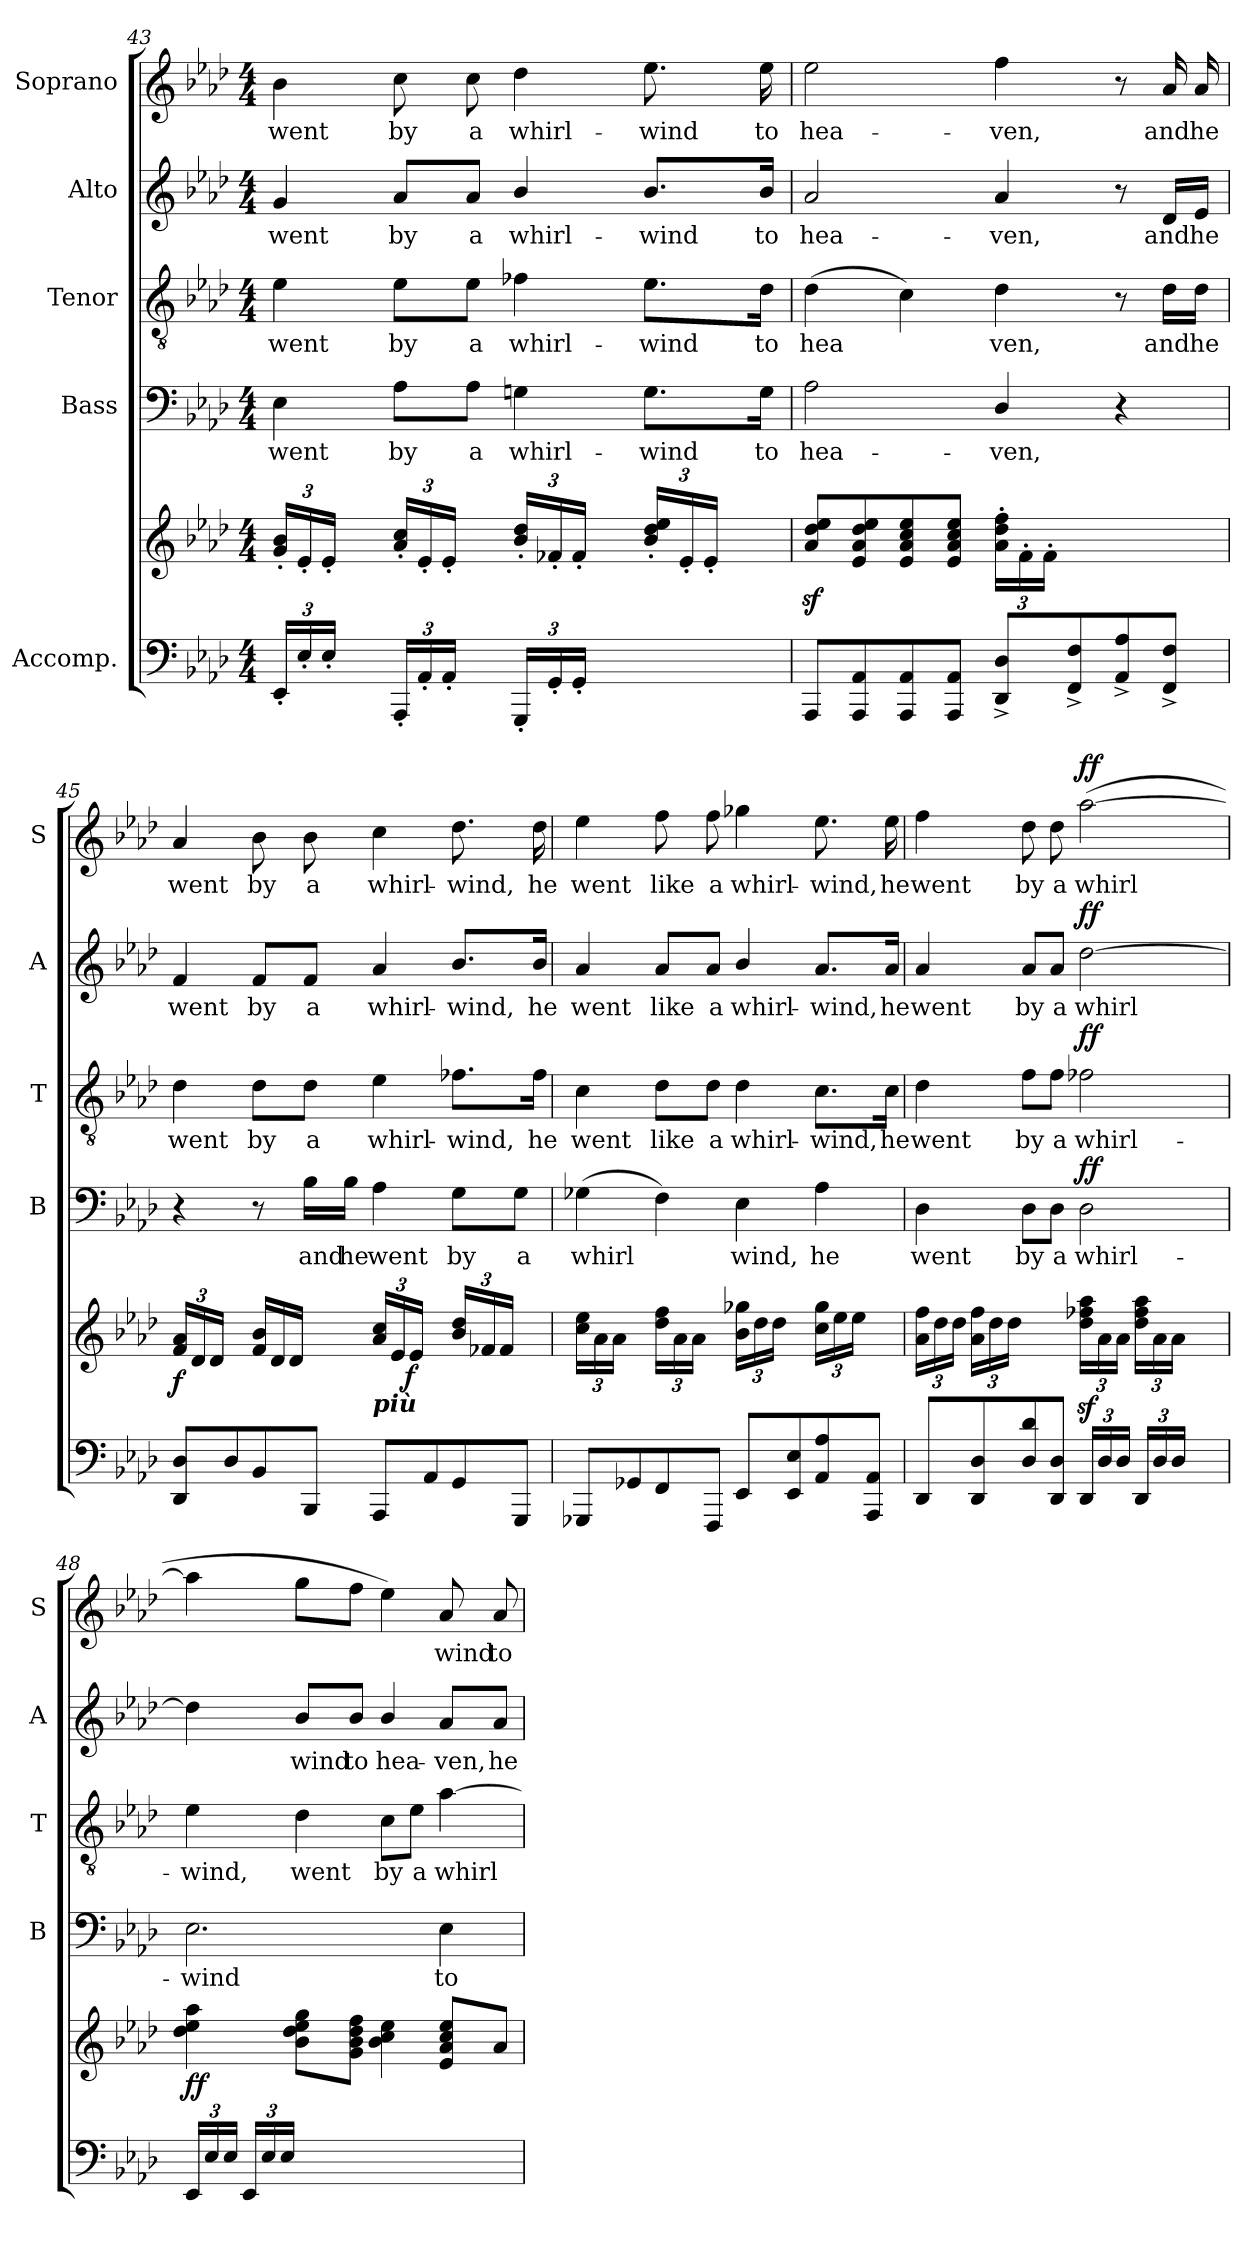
**kern	**kern	**dynam	**kern	**text	**dynam	**kern	**text	**dynam	**kern	**text	**dynam	**kern	**text	**dynam
*part5	*part5	*part5	*part4	*part4	*part4	*part3	*part3	*part3	*part2	*part2	*part2	*part1	*part1	*part1
*staff6	*staff5	*staff5/6	*staff4	*staff4	*staff4	*staff3	*staff3	*staff3	*staff2	*staff2	*staff2	*staff1	*staff1	*staff1
*I"Accomp.	*	*	*I"Bass	*	*	*I"Tenor	*	*	*I"Alto	*	*	*I"Soprano	*	*
*	*	*	*I'B	*	*	*I'T	*	*	*I'A	*	*	*I'S	*	*
!!LO:LB:g=z
*clefF4	*clefG2	*	*clefF4	*	*	*clefGv2	*	*	*clefG2	*	*	*clefG2	*	*
*k[b-e-a-d-]	*k[b-e-a-d-]	*	*k[b-e-a-d-]	*	*	*k[b-e-a-d-]	*	*	*k[b-e-a-d-]	*	*	*k[b-e-a-d-]	*	*
*A-:	*A-:	*	*A-:	*	*	*A-:	*	*	*A-:	*	*	*A-:	*	*
*M4/4	*M4/4	*	*M4/4	*	*	*M4/4	*	*	*M4/4	*	*	*M4/4	*	*
=43	=43	=43	=43	=43	=43	=43	=43	=43	=43	=43	=43	=43	=43	=43
!	!	!	!	!LO:LY:b	!	!	!LO:LY:b	!	!	!LO:LY:b	!	!	!LO:LY:b	!
24EE-'</LL	24g/'< 24b-/'<LL	.	4E-\	went	.	4e-\	went	.	4g/	went	.	4b-\	went	.
24E-'</	24e-'</	.	.	.	.	.	.	.	.	.	.	.	.	.
24E-'</JJ	24e-'</JJ	.	.	.	.	.	.	.	.	.	.	.	.	.
8ryy	8ryy	.	.	.	.	.	.	.	.	.	.	.	.	.
!	!	!	!	!LO:LY:b	!	!	!LO:LY:b	!	!	!LO:LY:b	!	!	!LO:LY:b	!
24AAA-'</LL	24a-/'< 24cc/'<LL	.	8A-i\L	by	.	8e-\L	by	.	8a-/L	by	.	8cc\	by	.
24AA-'</	24e-'</	.	.	.	.	.	.	.	.	.	.	.	.	.
24AA-'</JJ	24e-'</JJ	.	.	.	.	.	.	.	.	.	.	.	.	.
!	!	!	!	!LO:LY:b	!	!	!LO:LY:b	!	!	!LO:LY:b	!	!	!LO:LY:b	!
8ryy	8ryy	.	8A-\J	a	.	8e-\J	a	.	8a-/J	a	.	8cc\	a	.
!	!	!	!	!LO:LY:b	!	!	!LO:LY:b	!	!	!LO:LY:b	!	!	!LO:LY:b	!
24GGG'</LL	24b-/'< 24dd-i/'<LL	.	4Gni\	whirl-	.	4f-X\	whirl-	.	4b-/	whirl-	.	4dd-i\	whirl-	.
24GG'</	24f-X'</	.	.	.	.	.	.	.	.	.	.	.	.	.
24GG'</JJ	24f-'</JJ	.	.	.	.	.	.	.	.	.	.	.	.	.
8ryy	8ryy	.	.	.	.	.	.	.	.	.	.	.	.	.
!	!	!	!	!LO:LY:b	!	!	!LO:LY:b	!	!	!LO:LY:b	!	!	!LO:LY:b	!
8ryy	24b-/'< 24dd-/'< 24ee-/'<LL	.	8.G\L	-wind	.	8.e-\L	-wind	.	8.b-/L	-wind	.	8.ee-\	-wind	.
.	24e-'</	.	.	.	.	.	.	.	.	.	.	.	.	.
.	24e-'</JJ	.	.	.	.	.	.	.	.	.	.	.	.	.
8ryy	8ryy	.	.	.	.	.	.	.	.	.	.	.	.	.
!	!	!	!	!LO:LY:b	!	!	!LO:LY:b	!	!	!LO:LY:b	!	!	!LO:LY:b	!
.	.	.	16G\Jk	to	.	16d-i\Jk	to	.	16b-/Jk	to	.	16ee-\	to	.
=44	=44	=44	=44	=44	=44	=44	=44	=44	=44	=44	=44	=44	=44	=44
!	!	!	!	!LO:LY:b	!	!	!LO:LY:b	!	!	!LO:LY:b	!	!	!LO:LY:b	!
8AAA-/L	8a-/z< 8dd-/z< 8ee-/z<L	.	2A-\	hea-	.	(>4d-\	hea­	.	2a-/	hea-	.	2ee-\	hea-	.
8AAA-/ 8AA-/	8e-/ 8a-/ 8dd-/ 8ee-/	.	.	.	.	.	.	.	.	.	.	.	.	.
8AAA-/ 8AA-/	8e-/ 8a-/ 8cc/ 8ee-/	.	.	.	.	4c\)	.	.	.	.	.	.	.	.
8AAA-/ 8AA-/J	8e-/ 8a-/ 8cc/ 8ee-/J	.	.	.	.	.	.	.	.	.	.	.	.	.
!	!	!	!	!LO:LY:b	!	!	!LO:LY:b	!	!	!LO:LY:b	!	!	!LO:LY:b	!
8DD-/^< 8D-/^<L	24a-\'> 24dd-\'> 24ff\'>LL	.	4D-/	-ven,	.	4d-\	ven,	.	4a-/	-ven,	.	4ff\	-ven,	.
.	24f'>\	.	.	.	.	.	.	.	.	.	.	.	.	.
.	24f'>\JJ	.	.	.	.	.	.	.	.	.	.	.	.	.
8FF/^< 8F/^<	8ryy	.	.	.	.	.	.	.	.	.	.	.	.	.
8AA-/^< 8A-/^<	8ryy	.	4r	.	.	8r	.	.	8r	.	.	8r	.	.
!	!	!	!	!	!	!	!LO:LY:b	!	!	!LO:LY:b	!	!	!LO:LY:b	!
8FF/^< 8F/^<J	8ryy	.	.	.	.	16d-\LL	and	.	16d-/LL	and	.	16a-/	and	.
!	!	!	!	!	!	!	!LO:LY:b	!	!	!LO:LY:b	!	!	!LO:LY:b	!
.	.	.	.	.	.	16d-\JJ	he	.	16e-/JJ	he	.	16a-/	he	.
=45	=45	=45	=45	=45	=45	=45	=45	=45	=45	=45	=45	=45	=45	=45
!	!	!LO:DY:b	!	!	!	!	!LO:LY:b	!	!	!LO:LY:b	!	!	!LO:LY:b	!
8DD-/ 8D-/L	24f/ 24a-/LL	f	4r	.	.	4d-\	went	.	4f/	went	.	4a-/	went	.
.	24d-/	.	.	.	.	.	.	.	.	.	.	.	.	.
.	24d-/JJ	.	.	.	.	.	.	.	.	.	.	.	.	.
8D-/	8ryy	.	.	.	.	.	.	.	.	.	.	.	.	.
*	*Xtuplet	*	*	*	*	*	*	*	*	*	*	*	*	*
!	!	!	!	!	!	!	!LO:LY:b	!	!	!LO:LY:b	!	!	!LO:LY:b	!
8BB-/	24f/ 24b-/LL	.	8r	.	.	8d-\L	by	.	8f/L	by	.	8b-\	by	.
.	24d-/	.	.	.	.	.	.	.	.	.	.	.	.	.
.	24d-/JJ	.	.	.	.	.	.	.	.	.	.	.	.	.
!	!	!	!	!LO:LY:b	!	!	!LO:LY:b	!	!	!LO:LY:b	!	!	!LO:LY:b	!
8BBB-/J	8ryy	.	16B-\LL	and	.	8d-\J	a	.	8f/J	a	.	8b-\	a	.
!	!	!	!	!LO:LY:b	!	!	!	!	!	!	!	!	!	!
.	.	.	16B-\JJ	he	.	.	.	.	.	.	.	.	.	.
*	*tuplet	*	*	*	*	*	*	*	*	*	*	*	*	*
!	!LO:TX:b:Bi:t=più	!	!	!	!	!	!	!	!	!	!	!	!	!
!	!	!	!	!LO:LY:b	!	!	!LO:LY:b	!	!	!LO:LY:b	!	!	!LO:LY:b	!
8AAA-/L	24a-/ 24cc/LL	.	4A-\	went	.	4e-\	whirl-	.	4a-/	whirl-	.	4cc\	whirl-	.
.	24e-/	.	.	.	.	.	.	.	.	.	.	.	.	.
!	!	!LO:DY:b	!	!	!	!	!	!	!	!	!	!	!	!
.	24e-/JJ	f	.	.	.	.	.	.	.	.	.	.	.	.
8AA-/	8ryy	.	.	.	.	.	.	.	.	.	.	.	.	.
!	!	!	!	!LO:LY:b	!	!	!LO:LY:b	!	!	!LO:LY:b	!	!	!LO:LY:b	!
8GG/	24b-/ 24dd-/LL	.	8G\L	by	.	8.f-X\L	-wind,	.	8.b-/L	-wind,	.	8.dd-\	-wind,	.
.	24f-X/	.	.	.	.	.	.	.	.	.	.	.	.	.
.	24f-/JJ	.	.	.	.	.	.	.	.	.	.	.	.	.
!	!	!	!	!LO:LY:b	!	!	!	!	!	!	!	!	!	!
8GGG/J	8ryy	.	8G\J	a	.	.	.	.	.	.	.	.	.	.
!	!	!	!	!	!	!	!LO:LY:b	!	!	!LO:LY:b	!	!	!LO:LY:b	!
.	.	.	.	.	.	16f-\Jk	he	.	16b-/Jk	he	.	16dd-\	he	.
!!LO:LB:g=z
=46	=46	=46	=46	=46	=46	=46	=46	=46	=46	=46	=46	=46	=46	=46
!	!	!	!	!LO:LY:b	!	!	!LO:LY:b	!	!	!LO:LY:b	!	!	!LO:LY:b	!
8GGG-X/L	24cc\ 24ee-\LL	.	(>4G-X\	whirl­	.	4c\	went	.	4a-/	went	.	4ee-\	went	.
.	24a-\	.	.	.	.	.	.	.	.	.	.	.	.	.
.	24a-\JJ	.	.	.	.	.	.	.	.	.	.	.	.	.
8GG-X/	8ryy	.	.	.	.	.	.	.	.	.	.	.	.	.
!	!	!	!	!	!	!	!LO:LY:b	!	!	!LO:LY:b	!	!	!LO:LY:b	!
8FF/	24dd-\ 24ff\LL	.	4F\)	.	.	8d-\L	like	.	8a-/L	like	.	8ff\	like	.
.	24a-\	.	.	.	.	.	.	.	.	.	.	.	.	.
.	24a-\JJ	.	.	.	.	.	.	.	.	.	.	.	.	.
!	!	!	!	!	!	!	!LO:LY:b	!	!	!LO:LY:b	!	!	!LO:LY:b	!
8FFF/J	8ryy	.	.	.	.	8d-\J	a	.	8a-/J	a	.	8ff\	a	.
!	!	!	!	!LO:LY:b	!	!	!LO:LY:b	!	!	!LO:LY:b	!	!	!LO:LY:b	!
8EE-/L	24b-\ 24gg-X\LL	.	4E-\	wind,	.	4d-\	whirl-	.	4b-/	whirl-	.	4gg-X\	whirl-	.
.	24dd-\	.	.	.	.	.	.	.	.	.	.	.	.	.
.	24dd-\JJ	.	.	.	.	.	.	.	.	.	.	.	.	.
8EE-/ 8E-/	8ryy	.	.	.	.	.	.	.	.	.	.	.	.	.
!	!	!	!	!LO:LY:b	!	!	!LO:LY:b	!	!	!LO:LY:b	!	!	!LO:LY:b	!
8AA-/ 8A-/	24cc\ 24gg-\LL	.	4A-\	he	.	8.c\L	-wind,	.	8.a-/L	-wind,	.	8.ee-\	-wind,	.
.	24ee-\	.	.	.	.	.	.	.	.	.	.	.	.	.
.	24ee-\JJ	.	.	.	.	.	.	.	.	.	.	.	.	.
8AAA-/ 8AA-/J	8ryy	.	.	.	.	.	.	.	.	.	.	.	.	.
!	!	!	!	!	!	!	!LO:LY:b	!	!	!LO:LY:b	!	!	!LO:LY:b	!
.	.	.	.	.	.	16c\Jk	he	.	16a-/Jk	he	.	16ee-\	he	.
=47	=47	=47	=47	=47	=47	=47	=47	=47	=47	=47	=47	=47	=47	=47
!	!	!	!	!LO:LY:b	!	!	!LO:LY:b	!	!	!LO:LY:b	!	!	!LO:LY:b	!
8DD-/L	24a-\ 24ff\LL	.	4D-\	went	.	4d-\	went	.	4a-/	went	.	4ff\	went	.
.	24dd-\	.	.	.	.	.	.	.	.	.	.	.	.	.
.	24dd-\JJ	.	.	.	.	.	.	.	.	.	.	.	.	.
8DD-/ 8D-/	24a-\ 24ff\LL	.	.	.	.	.	.	.	.	.	.	.	.	.
.	24dd-\	.	.	.	.	.	.	.	.	.	.	.	.	.
.	24dd-\JJ	.	.	.	.	.	.	.	.	.	.	.	.	.
!	!	!	!	!LO:LY:b	!	!	!LO:LY:b	!	!	!LO:LY:b	!	!	!LO:LY:b	!
8D-/ 8d-/	4ryy	.	8D-\L	by	.	8f\L	by	.	8a-/L	by	.	8dd-\	by	.
!	!	!	!	!LO:LY:b	!	!	!LO:LY:b	!	!	!LO:LY:b	!	!	!LO:LY:b	!
8DD-/ 8D-/J	.	.	8D-\J	a	.	8f\J	a	.	8a-/J	a	.	8dd-\	a	.
!	!	!	!	!LO:LY:b	!LO:DY:b	!	!LO:LY:b	!LO:DY:b	!	!LO:LY:b	!LO:DY:b	!	!LO:LY:b	!LO:DY:b
24DD-/LL	24dd-\z< 24ff-X\z< 24aa-\z<LL	.	2D-\	whirl-	ff	2f-X\	whirl-	ff	[2dd-\	whirl­	ff	(>[2aa-\	whirl­	ff
24D-/	24a-\	.	.	.	.	.	.	.	.	.	.	.	.	.
24D-/JJ	24a-\JJ	.	.	.	.	.	.	.	.	.	.	.	.	.
24DD-/LL	24dd-\ 24ff-\ 24aa-\LL	.	.	.	.	.	.	.	.	.	.	.	.	.
24D-/	24a-\	.	.	.	.	.	.	.	.	.	.	.	.	.
24D-/JJ	24a-\JJ	.	.	.	.	.	.	.	.	.	.	.	.	.
4ryy	4ryy	.	.	.	.	.	.	.	.	.	.	.	.	.
=48	=48	=48	=48	=48	=48	=48	=48	=48	=48	=48	=48	=48	=48	=48
!	!	!LO:DY:b	!	!LO:LY:b	!	!	!LO:LY:b	!	!	!	!	!	!	!
24EE-/LL	4dd-\ 4ee-\ 4aa-\	ff	2.E-\	-wind	.	4e-\	-wind,	.	4dd-\]	.	.	4aa-\]	.	.
24E-/	.	.	.	.	.	.	.	.	.	.	.	.	.	.
24E-/JJ	.	.	.	.	.	.	.	.	.	.	.	.	.	.
24EE-/LL	.	.	.	.	.	.	.	.	.	.	.	.	.	.
24E-/	.	.	.	.	.	.	.	.	.	.	.	.	.	.
24E-/JJ	.	.	.	.	.	.	.	.	.	.	.	.	.	.
!	!	!	!	!	!	!	!LO:LY:b	!	!	!LO:LY:b	!	!	!	!
4ryy	8b-\ 8dd-\ 8ee-\ 8gg\L	.	.	.	.	4d-\	went	.	8b-/L	wind	.	8gg\L	.	.
!	!	!	!	!	!	!	!	!	!	!LO:LY:b	!	!	!	!
.	8g\ 8b-\ 8dd-\ 8ff\J	.	.	.	.	.	.	.	8b-/J	to	.	8ff\J	.	.
!	!	!	!	!	!	!	!LO:LY:b	!	!	!LO:LY:b	!	!	!	!
4ryy	4b-\ 4cc\ 4ee-\	.	.	.	.	8c\L	by	.	4b-/	hea-	.	4ee-\)	.	.
!	!	!	!	!	!	!	!LO:LY:b	!	!	!	!	!	!	!
.	.	.	.	.	.	8e-\J	a	.	.	.	.	.	.	.
!	!	!	!	!LO:LY:b	!	!	!LO:LY:b	!	!	!LO:LY:b	!	!	!LO:LY:b	!
4ryy	8e-/ 8a-/ 8cc/ 8ee-/L	.	4E-\	to	.	[4a-\	whirl­	.	8a-/L	-ven,	.	8a-/	wind	.
!	!	!	!	!	!	!	!	!	!	!LO:LY:b	!	!	!LO:LY:b	!
.	8a-/J	.	.	.	.	.	.	.	8a-/J	he	.	8a-/	to	.
=	=	=	=	=	=	=	=	=	=	=	=	=	=	=
*-	*-	*-	*-	*-	*-	*-	*-	*-	*-	*-	*-	*-	*-	*-
